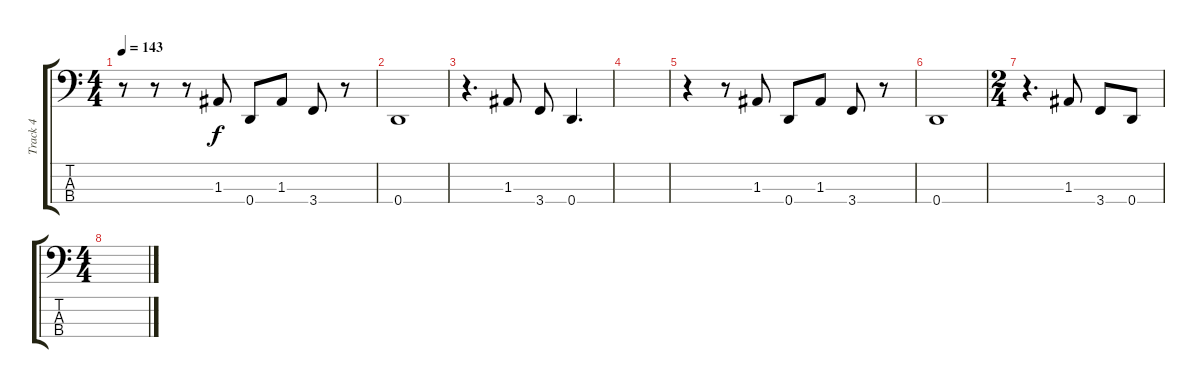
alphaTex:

\track ("Track 4" "Track 4") {instrument electricbasspick}
\staff {score tabs}
\tuning (G2 D2 A1 D1) {hide}
\ts (4 4)
\tempo 143
\clef f4
\ks c
r.8{dy f} r.8 r.8 1.3.8 0.4.8 1.3.8 3.4.8 r.8 |
0.4.1 |
r.4{d} 1.3.8 3.4.8 0.4.4{d} |
|
r.4 r.8 1.3.8 0.4.8 1.3.8 3.4.8 r.8 |
0.4.1 |
\ts (2 4)
r.4{d} 1.3.8 3.4.8 0.4.8 |
\ts (4 4)
